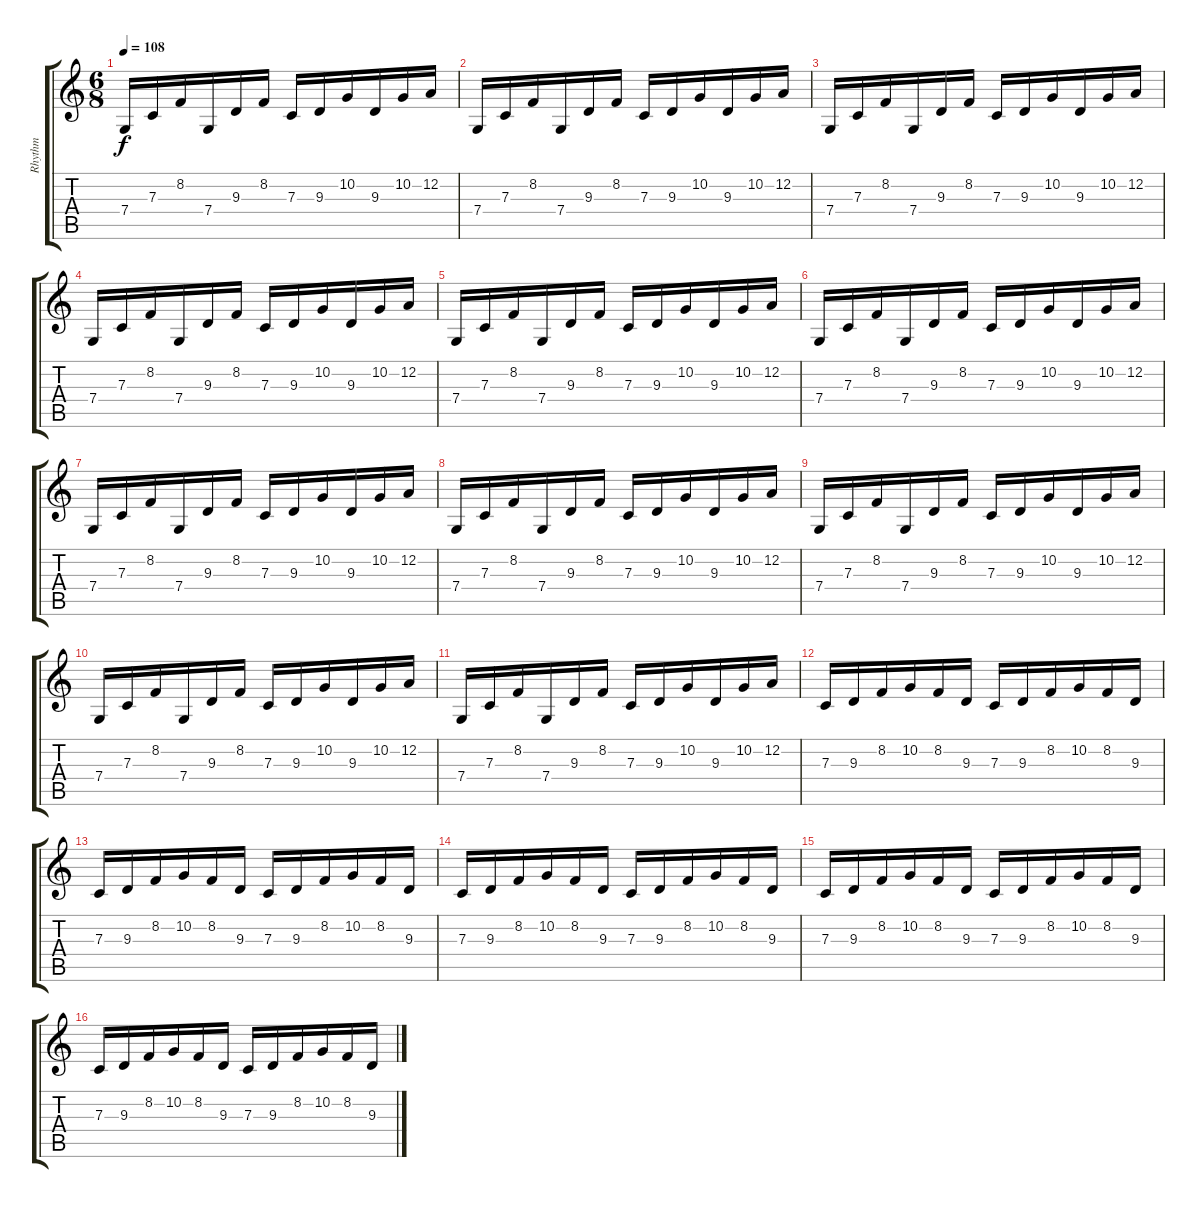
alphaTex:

\track ("Rhythm" "Rhythm") {instrument orchestralharp}
\staff {score tabs}
\tuning (D4 A3 F3 C3 G2 D2) {hide}
\ts (6 8)
\tempo 108
\clef g2
\ks c
7.4.16{dy f} 7.3.16 8.2.16 7.4.16 9.3.16 8.2.16 7.3.16 9.3.16 10.2.16 9.3.16 10.2.16 12.2.16 |
7.4.16 7.3.16 8.2.16 7.4.16 9.3.16 8.2.16 7.3.16 9.3.16 10.2.16 9.3.16 10.2.16 12.2.16 |
7.4.16 7.3.16 8.2.16 7.4.16 9.3.16 8.2.16 7.3.16 9.3.16 10.2.16 9.3.16 10.2.16 12.2.16 |
7.4.16 7.3.16 8.2.16 7.4.16 9.3.16 8.2.16 7.3.16 9.3.16 10.2.16 9.3.16 10.2.16 12.2.16 |
7.4.16 7.3.16 8.2.16 7.4.16 9.3.16 8.2.16 7.3.16 9.3.16 10.2.16 9.3.16 10.2.16 12.2.16 |
7.4.16 7.3.16 8.2.16 7.4.16 9.3.16 8.2.16 7.3.16 9.3.16 10.2.16 9.3.16 10.2.16 12.2.16 |
7.4.16 7.3.16 8.2.16 7.4.16 9.3.16 8.2.16 7.3.16 9.3.16 10.2.16 9.3.16 10.2.16 12.2.16 |
7.4.16 7.3.16 8.2.16 7.4.16 9.3.16 8.2.16 7.3.16 9.3.16 10.2.16 9.3.16 10.2.16 12.2.16 |
7.4.16 7.3.16 8.2.16 7.4.16 9.3.16 8.2.16 7.3.16 9.3.16 10.2.16 9.3.16 10.2.16 12.2.16 |
7.4.16 7.3.16 8.2.16 7.4.16 9.3.16 8.2.16 7.3.16 9.3.16 10.2.16 9.3.16 10.2.16 12.2.16 |
7.4.16 7.3.16 8.2.16 7.4.16 9.3.16 8.2.16 7.3.16 9.3.16 10.2.16 9.3.16 10.2.16 12.2.16 |
\section ("" "")
7.3.16 9.3.16 8.2.16 10.2.16 8.2.16 9.3.16 7.3.16 9.3.16 8.2.16 10.2.16 8.2.16 9.3.16 |
7.3.16 9.3.16 8.2.16 10.2.16 8.2.16 9.3.16 7.3.16 9.3.16 8.2.16 10.2.16 8.2.16 9.3.16 |
7.3.16 9.3.16 8.2.16 10.2.16 8.2.16 9.3.16 7.3.16 9.3.16 8.2.16 10.2.16 8.2.16 9.3.16 |
7.3.16 9.3.16 8.2.16 10.2.16 8.2.16 9.3.16 7.3.16 9.3.16 8.2.16 10.2.16 8.2.16 9.3.16 |
7.3.16 9.3.16 8.2.16 10.2.16 8.2.16 9.3.16 7.3.16 9.3.16 8.2.16 10.2.16 8.2.16 9.3.16
